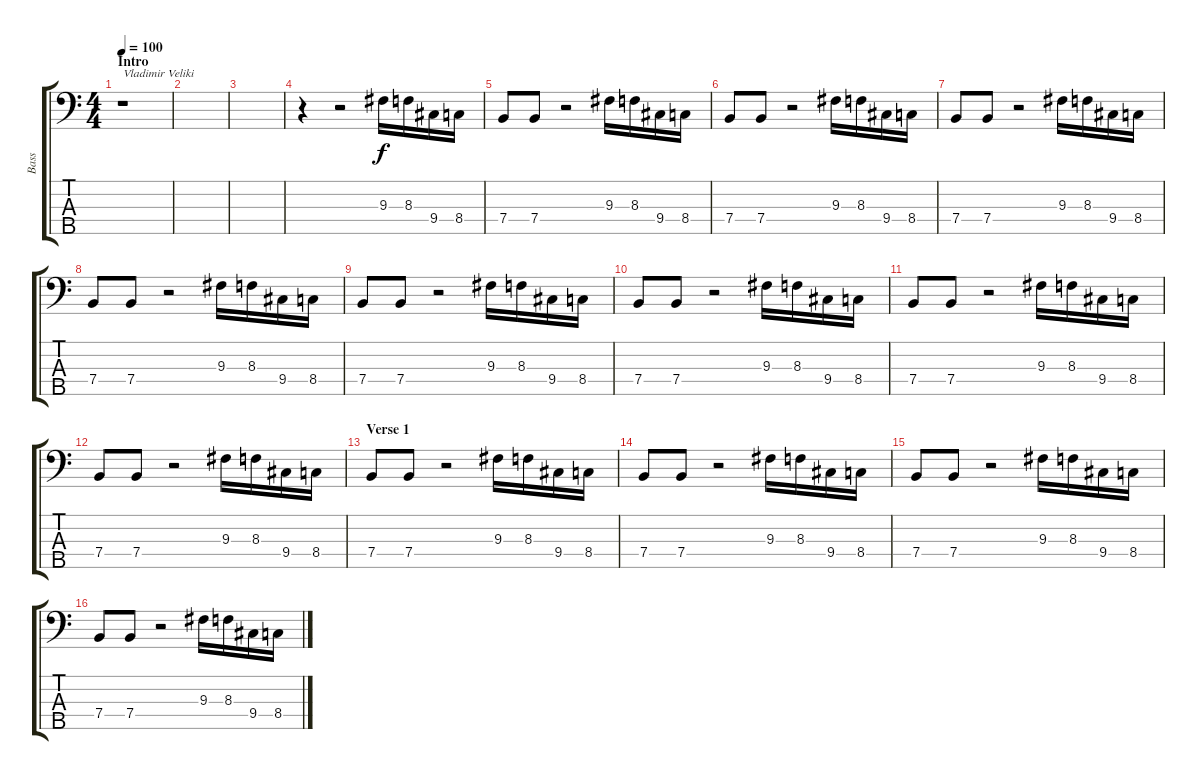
\track ("Bass" "Bass") {instrument electricbassfinger}
\staff {score tabs}
\tuning (G2 D2 A1 E1 B0) {hide}
\ts (4 4)
\section ("" "Intro")
\tempo 100
\clef f4
\ks c
r.1{txt "Vladimir Veliki" dy f instrument electricbassfinger} |
|
|
r.4 r.2 9.3.16 8.3.16 9.4.16 8.4.16 |
7.4.8 7.4.8 r.2 9.3.16 8.3.16 9.4.16 8.4.16 |
7.4.8 7.4.8 r.2 9.3.16 8.3.16 9.4.16 8.4.16 |
7.4.8 7.4.8 r.2 9.3.16 8.3.16 9.4.16 8.4.16 |
7.4.8 7.4.8 r.2 9.3.16 8.3.16 9.4.16 8.4.16 |
7.4.8 7.4.8 r.2 9.3.16 8.3.16 9.4.16 8.4.16 |
7.4.8 7.4.8 r.2 9.3.16 8.3.16 9.4.16 8.4.16 |
7.4.8 7.4.8 r.2 9.3.16 8.3.16 9.4.16 8.4.16 |
7.4.8 7.4.8 r.2 9.3.16 8.3.16 9.4.16 8.4.16 |
\section ("" "Verse 1")
7.4.8 7.4.8 r.2 9.3.16 8.3.16 9.4.16 8.4.16 |
7.4.8 7.4.8 r.2 9.3.16 8.3.16 9.4.16 8.4.16 |
7.4.8 7.4.8 r.2 9.3.16 8.3.16 9.4.16 8.4.16 |
7.4.8 7.4.8 r.2 9.3.16 8.3.16 9.4.16 8.4.16
